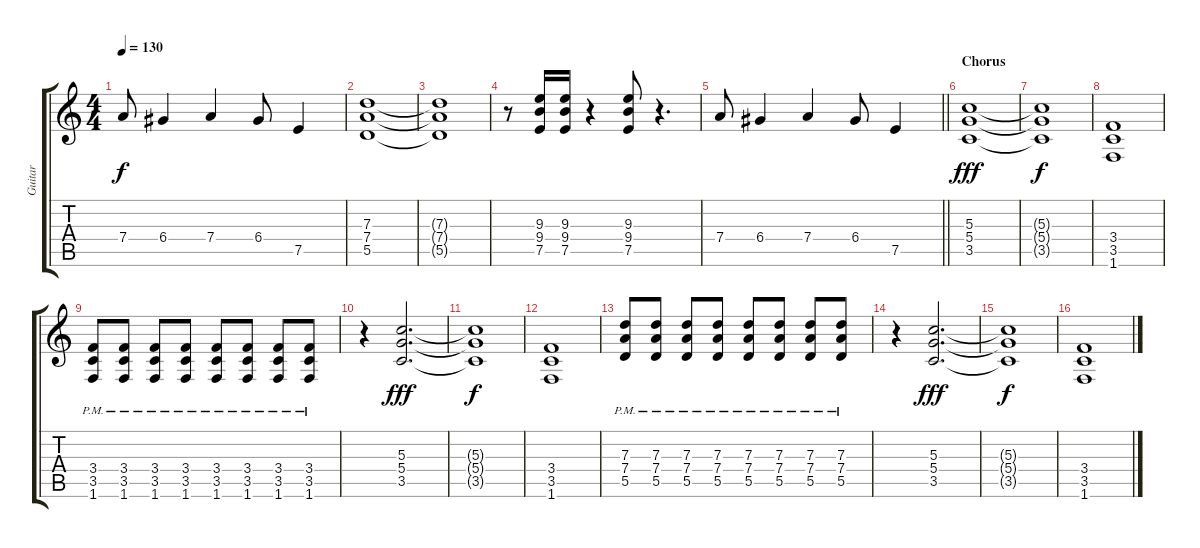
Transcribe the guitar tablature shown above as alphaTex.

\track ("Guitar" "Guitar") {instrument distortionguitar}
\staff {score tabs}
\tuning (E4 B3 G3 D3 A2 E2) {hide}
\ts (4 4)
\tempo 130
\clef g2
\ks c
7.4.8{dy f} 6.4.4 7.4.4 6.4.8 7.5.4 |
(7.3 7.4 5.5).1 |
(7.3{t} 7.4{t} 5.5{t}).1 |
r.8 (9.3 9.4 7.5).16 (9.3 9.4 7.5).16 r.4 (9.3 9.4 7.5).8 r.4{d} |
\barLineRight lightlight
7.4.8 6.4.4 7.4.4 6.4.8 7.5.4 |
\section ("" "Chorus")
(5.3 5.4 3.5).1{dy fff} |
(5.3{t} 5.4{t} 3.5{t}).1{dy f} |
(3.4 3.5 1.6).1 |
(3.4{pm} 3.5{pm} 1.6{pm}).8 (3.4{pm} 3.5{pm} 1.6{pm}).8 (3.4{pm} 3.5{pm} 1.6{pm}).8 (3.4{pm} 3.5{pm} 1.6{pm}).8 (3.4{pm} 3.5{pm} 1.6{pm}).8 (3.4{pm} 3.5{pm} 1.6{pm}).8 (3.4{pm} 3.5{pm} 1.6{pm}).8 (3.4{pm} 3.5{pm} 1.6{pm}).8 |
r.4 (5.3 5.4 3.5).2{d dy fff} |
(5.3{t} 5.4{t} 3.5{t}).1{dy f} |
(3.4 3.5 1.6).1 |
(7.3{pm} 7.4{pm} 5.5{pm}).8 (7.3{pm} 7.4{pm} 5.5{pm}).8 (7.3{pm} 7.4{pm} 5.5{pm}).8 (7.3{pm} 7.4{pm} 5.5{pm}).8 (7.3{pm} 7.4{pm} 5.5{pm}).8 (7.3{pm} 7.4{pm} 5.5{pm}).8 (7.3{pm} 7.4{pm} 5.5{pm}).8 (7.3{pm} 7.4{pm} 5.5{pm}).8 |
r.4 (5.3 5.4 3.5).2{d dy fff} |
(5.3{t} 5.4{t} 3.5{t}).1{dy f} |
(3.4 3.5 1.6).1
